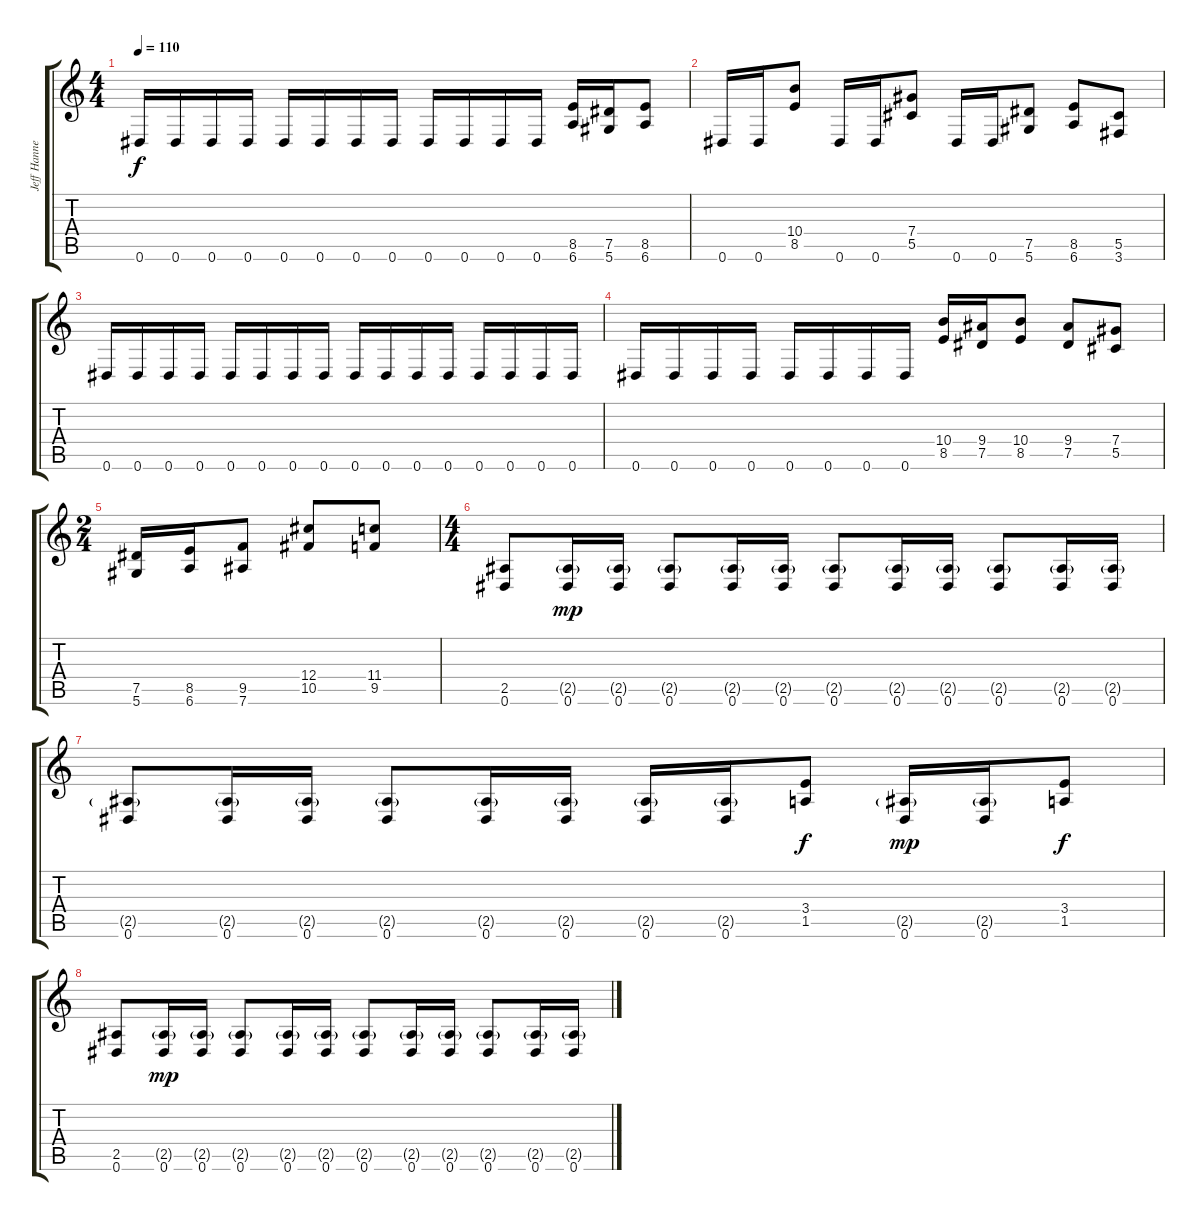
\track ("Jeff Hanneman" "Jeff Hanne") {instrument distortionguitar}
\staff {score tabs}
\tuning (Eb4 Bb3 Gb3 Db3 Ab2 Eb2) {hide}
\ts (4 4)
\tempo 110
\clef g2
\ks c
0.6.16{dy f} 0.6.16 0.6.16 0.6.16 0.6.16 0.6.16 0.6.16 0.6.16 0.6.16 0.6.16 0.6.16 0.6.16 (8.5 6.6).16 (7.5 5.6).16 (8.5 6.6).8 |
0.6.16 0.6.16 (10.4 8.5).8 0.6.16 0.6.16 (7.4 5.5).8 0.6.16 0.6.16 (7.5 5.6).8 (8.5 6.6).8 (5.5 3.6).8 |
0.6.16 0.6.16 0.6.16 0.6.16 0.6.16 0.6.16 0.6.16 0.6.16 0.6.16 0.6.16 0.6.16 0.6.16 0.6.16 0.6.16 0.6.16 0.6.16 |
0.6.16 0.6.16 0.6.16 0.6.16 0.6.16 0.6.16 0.6.16 0.6.16 (10.4 8.5).16 (9.4 7.5).16 (10.4 8.5).8 (9.4 7.5).8 (7.4 5.5).8 |
\ts (2 4)
(7.5 5.6).16 (8.5 6.6).16 (9.5 7.6).8 (12.4 10.5).8 (11.4 9.5).8 |
\ts (4 4)
(2.5 0.6).8 (2.5{g} 0.6).16{dy mp} (2.5{g} 0.6).16 (2.5{g} 0.6).8 (2.5{g} 0.6).16 (2.5{g} 0.6).16 (2.5{g} 0.6).8 (2.5{g} 0.6).16 (2.5{g} 0.6).16 (2.5{g} 0.6).8 (2.5{g} 0.6).16 (2.5{g} 0.6).16 |
(2.5{g} 0.6).8 (2.5{g} 0.6).16 (2.5{g} 0.6).16 (2.5{g} 0.6).8 (2.5{g} 0.6).16 (2.5{g} 0.6).16 (2.5{g} 0.6).16 (2.5{g} 0.6).16 (3.4 1.5).8{dy f} (2.5{g} 0.6).16{dy mp} (2.5{g} 0.6).16 (3.4 1.5).8{dy f} |
(2.5 0.6).8 (2.5{g} 0.6).16{dy mp} (2.5{g} 0.6).16 (2.5{g} 0.6).8 (2.5{g} 0.6).16 (2.5{g} 0.6).16 (2.5{g} 0.6).8 (2.5{g} 0.6).16 (2.5{g} 0.6).16 (2.5{g} 0.6).8 (2.5{g} 0.6).16 (2.5{g} 0.6).16
